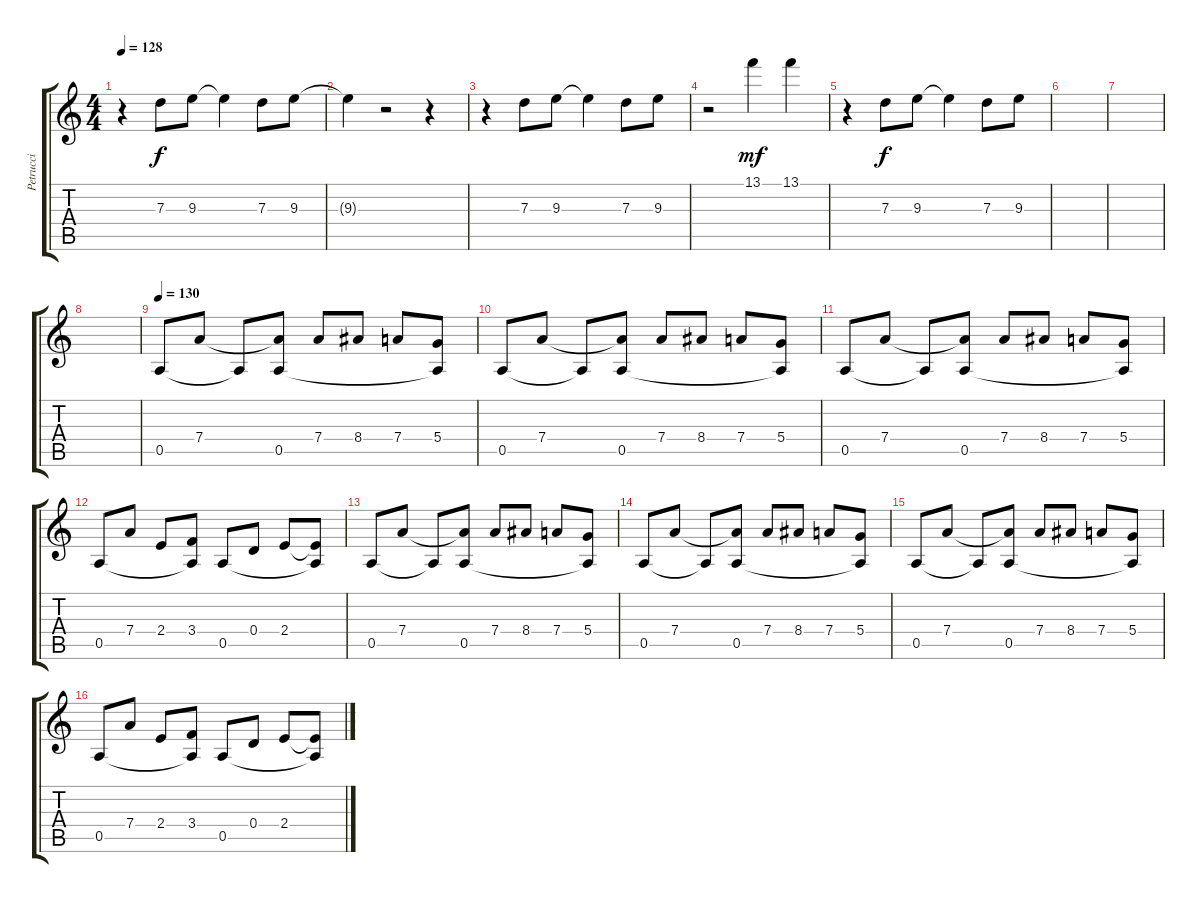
\track ("Petrucci" "Petrucci") {instrument distortionguitar}
\staff {score tabs}
\tuning (E4 B3 G3 D3 A2 E2) {hide}
\ts (4 4)
\tempo 128
\clef g2
\ks c
r.4{dy f volume 10 instrument electricguitarclean} 7.3.8 9.3.8 9.3{t}.4 7.3.8 9.3.8 |
9.3{t}.4 r.2 r.4 |
r.4 7.3.8 9.3.8 9.3{t}.4 7.3.8 9.3.8 |
r.2 13.1.4{dy mf} 13.1.4 |
r.4 7.3.8{dy f} 9.3.8 9.3{t}.4 7.3.8 9.3.8 |
|
|
|
\tempo 130
0.5.8{volume 12 instrument distortionguitar} 7.4.8 0.5{t}.8 (7.4{t} 0.5).8 7.4.8 8.4.8 7.4.8 (5.4 0.5{t}).8 |
0.5.8 7.4.8 0.5{t}.8 (7.4{t} 0.5).8 7.4.8 8.4.8 7.4.8 (5.4 0.5{t}).8 |
0.5.8 7.4.8 0.5{t}.8 (7.4{t} 0.5).8 7.4.8 8.4.8 7.4.8 (5.4 0.5{t}).8 |
0.5.8 7.4.8 2.4.8 (3.4 0.5{t}).8 0.5.8 0.4.8 2.4.8 (2.4{t} 0.5{t}).8 |
0.5.8{instrument distortionguitar} 7.4.8 0.5{t}.8 (7.4{t} 0.5).8 7.4.8 8.4.8 7.4.8 (5.4 0.5{t}).8 |
0.5.8 7.4.8 0.5{t}.8 (7.4{t} 0.5).8 7.4.8 8.4.8 7.4.8 (5.4 0.5{t}).8 |
0.5.8 7.4.8 0.5{t}.8 (7.4{t} 0.5).8 7.4.8 8.4.8 7.4.8 (5.4 0.5{t}).8 |
0.5.8 7.4.8 2.4.8 (3.4 0.5{t}).8 0.5.8 0.4.8 2.4.8 (2.4{t} 0.5{t}).8
